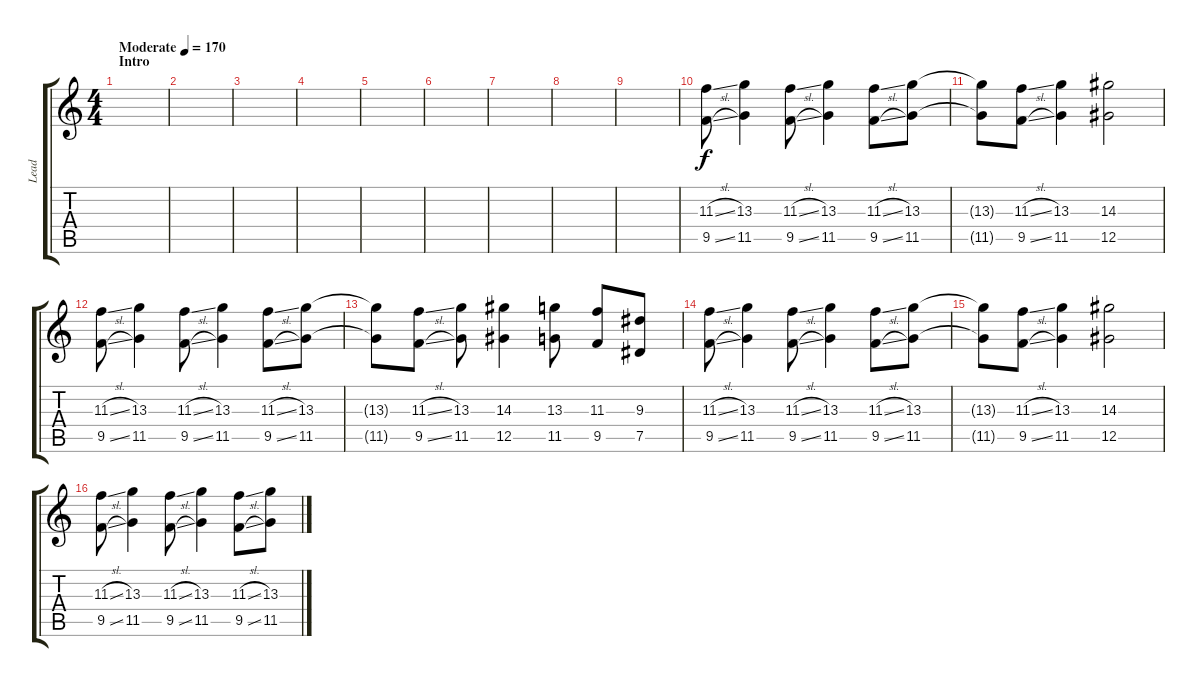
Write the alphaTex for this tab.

\track ("Lead" "Lead") {instrument distortionguitar}
\staff {score tabs}
\tuning (Eb4 Bb3 Gb3 Db3 Ab2 Db2) {hide}
\ts (4 4)
\section ("" "Intro")
\tempo (170 "Moderate")
\clef g2
\ks c
|
|
|
|
|
|
|
|
|
(11.3{sl} 9.5{sl}).8 (13.3 11.5).4 (11.3{sl} 9.5{sl}).8 (13.3 11.5).4 (11.3{sl} 9.5{sl}).8 (13.3 11.5).8 |
(13.3{t} 11.5{t}).8 (11.3{sl} 9.5{sl}).8 (13.3 11.5).4 (14.3 12.5).2 |
(11.3{sl} 9.5{sl}).8 (13.3 11.5).4 (11.3{sl} 9.5{sl}).8 (13.3 11.5).4 (11.3{sl} 9.5{sl}).8 (13.3 11.5).8 |
(13.3{t} 11.5{t}).8 (11.3{sl} 9.5{sl}).8 (13.3 11.5).8 (14.3 12.5).4 (13.3 11.5).8 (11.3 9.5).8 (9.3 7.5).8 |
(11.3{sl} 9.5{sl}).8 (13.3 11.5).4 (11.3{sl} 9.5{sl}).8 (13.3 11.5).4 (11.3{sl} 9.5{sl}).8 (13.3 11.5).8 |
(13.3{t} 11.5{t}).8 (11.3{sl} 9.5{sl}).8 (13.3 11.5).4 (14.3 12.5).2 |
(11.3{sl} 9.5{sl}).8 (13.3 11.5).4 (11.3{sl} 9.5{sl}).8 (13.3 11.5).4 (11.3{sl} 9.5{sl}).8 (13.3 11.5).8
